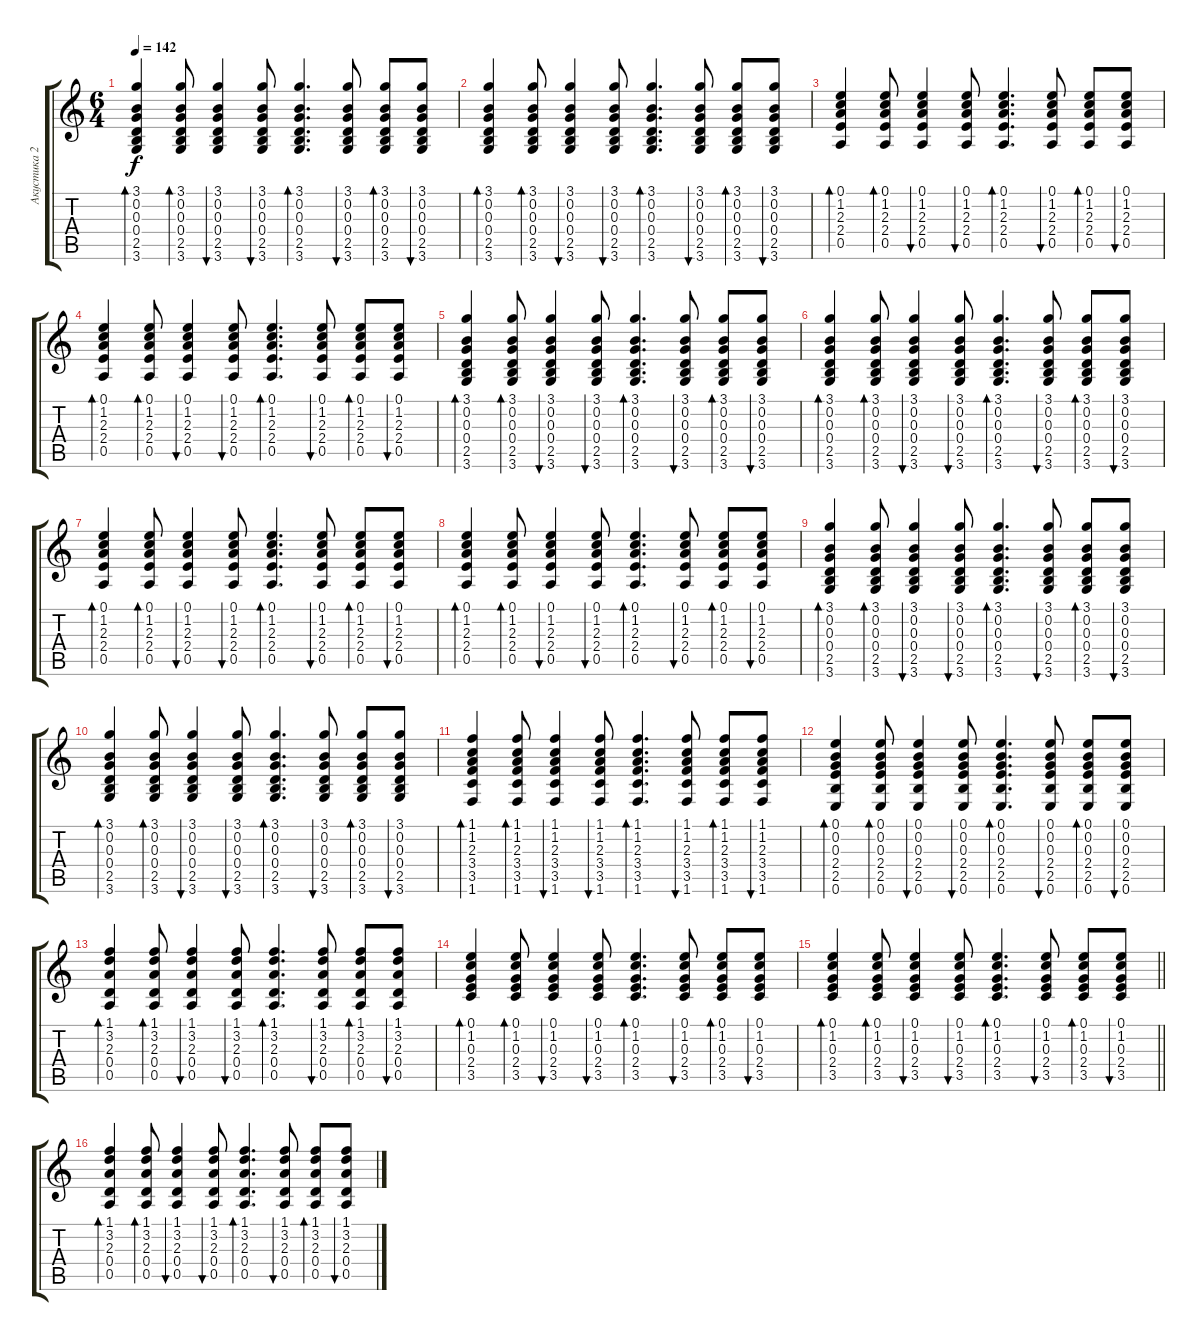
\track ("Акустика 2" "Акустика 2") {instrument acousticguitarsteel}
\staff {score tabs}
\tuning (E4 B3 G3 D3 A2 E2) {hide}
\ts (6 4)
\tempo 142
\clef g2
\ks c
(3.1 0.2 0.3 0.4 2.5 3.6).4{bd 30 dy f} (3.1 0.2 0.3 0.4 2.5 3.6).8{bd 30} (3.1 0.2 0.3 0.4 2.5 3.6).4{bu 30} (3.1 0.2 0.3 0.4 2.5 3.6).8{bu 30} (3.1 0.2 0.3 0.4 2.5 3.6).4{d bd 30} (3.1 0.2 0.3 0.4 2.5 3.6).8{bu 30} (3.1 0.2 0.3 0.4 2.5 3.6).8{bd 30} (3.1 0.2 0.3 0.4 2.5 3.6).8{bu 30} |
(3.1 0.2 0.3 0.4 2.5 3.6).4{bd 30} (3.1 0.2 0.3 0.4 2.5 3.6).8{bd 30} (3.1 0.2 0.3 0.4 2.5 3.6).4{bu 30} (3.1 0.2 0.3 0.4 2.5 3.6).8{bu 30} (3.1 0.2 0.3 0.4 2.5 3.6).4{d bd 30} (3.1 0.2 0.3 0.4 2.5 3.6).8{bu 30} (3.1 0.2 0.3 0.4 2.5 3.6).8{bd 30} (3.1 0.2 0.3 0.4 2.5 3.6).8{bu 30} |
(0.1 1.2 2.3 2.4 0.5).4{bd 30} (0.1 1.2 2.3 2.4 0.5).8{bd 30} (0.1 1.2 2.3 2.4 0.5).4{bu 30} (0.1 1.2 2.3 2.4 0.5).8{bu 30} (0.1 1.2 2.3 2.4 0.5).4{d bd 30} (0.1 1.2 2.3 2.4 0.5).8{bu 30} (0.1 1.2 2.3 2.4 0.5).8{bd 30} (0.1 1.2 2.3 2.4 0.5).8{bu 30} |
(0.1 1.2 2.3 2.4 0.5).4{bd 30} (0.1 1.2 2.3 2.4 0.5).8{bd 30} (0.1 1.2 2.3 2.4 0.5).4{bu 30} (0.1 1.2 2.3 2.4 0.5).8{bu 30} (0.1 1.2 2.3 2.4 0.5).4{d bd 30} (0.1 1.2 2.3 2.4 0.5).8{bu 30} (0.1 1.2 2.3 2.4 0.5).8{bd 30} (0.1 1.2 2.3 2.4 0.5).8{bu 30} |
(3.1 0.2 0.3 0.4 2.5 3.6).4{bd 30} (3.1 0.2 0.3 0.4 2.5 3.6).8{bd 30} (3.1 0.2 0.3 0.4 2.5 3.6).4{bu 30} (3.1 0.2 0.3 0.4 2.5 3.6).8{bu 30} (3.1 0.2 0.3 0.4 2.5 3.6).4{d bd 30} (3.1 0.2 0.3 0.4 2.5 3.6).8{bu 30} (3.1 0.2 0.3 0.4 2.5 3.6).8{bd 30} (3.1 0.2 0.3 0.4 2.5 3.6).8{bu 30} |
(3.1 0.2 0.3 0.4 2.5 3.6).4{bd 30} (3.1 0.2 0.3 0.4 2.5 3.6).8{bd 30} (3.1 0.2 0.3 0.4 2.5 3.6).4{bu 30} (3.1 0.2 0.3 0.4 2.5 3.6).8{bu 30} (3.1 0.2 0.3 0.4 2.5 3.6).4{d bd 30} (3.1 0.2 0.3 0.4 2.5 3.6).8{bu 30} (3.1 0.2 0.3 0.4 2.5 3.6).8{bd 30} (3.1 0.2 0.3 0.4 2.5 3.6).8{bu 30} |
(0.1 1.2 2.3 2.4 0.5).4{bd 30} (0.1 1.2 2.3 2.4 0.5).8{bd 30} (0.1 1.2 2.3 2.4 0.5).4{bu 30} (0.1 1.2 2.3 2.4 0.5).8{bu 30} (0.1 1.2 2.3 2.4 0.5).4{d bd 30} (0.1 1.2 2.3 2.4 0.5).8{bu 30} (0.1 1.2 2.3 2.4 0.5).8{bd 30} (0.1 1.2 2.3 2.4 0.5).8{bu 30} |
(0.1 1.2 2.3 2.4 0.5).4{bd 30} (0.1 1.2 2.3 2.4 0.5).8{bd 30} (0.1 1.2 2.3 2.4 0.5).4{bu 30} (0.1 1.2 2.3 2.4 0.5).8{bu 30} (0.1 1.2 2.3 2.4 0.5).4{d bd 30} (0.1 1.2 2.3 2.4 0.5).8{bu 30} (0.1 1.2 2.3 2.4 0.5).8{bd 30} (0.1 1.2 2.3 2.4 0.5).8{bu 30} |
(3.1 0.2 0.3 0.4 2.5 3.6).4{bd 30} (3.1 0.2 0.3 0.4 2.5 3.6).8{bd 30} (3.1 0.2 0.3 0.4 2.5 3.6).4{bu 30} (3.1 0.2 0.3 0.4 2.5 3.6).8{bu 30} (3.1 0.2 0.3 0.4 2.5 3.6).4{d bd 30} (3.1 0.2 0.3 0.4 2.5 3.6).8{bu 30} (3.1 0.2 0.3 0.4 2.5 3.6).8{bd 30} (3.1 0.2 0.3 0.4 2.5 3.6).8{bu 30} |
(3.1 0.2 0.3 0.4 2.5 3.6).4{bd 30} (3.1 0.2 0.3 0.4 2.5 3.6).8{bd 30} (3.1 0.2 0.3 0.4 2.5 3.6).4{bu 30} (3.1 0.2 0.3 0.4 2.5 3.6).8{bu 30} (3.1 0.2 0.3 0.4 2.5 3.6).4{d bd 30} (3.1 0.2 0.3 0.4 2.5 3.6).8{bu 30} (3.1 0.2 0.3 0.4 2.5 3.6).8{bd 30} (3.1 0.2 0.3 0.4 2.5 3.6).8{bu 30} |
(1.1 1.2 2.3 3.4 3.5 1.6).4{bd 30} (1.1 1.2 2.3 3.4 3.5 1.6).8{bd 30} (1.1 1.2 2.3 3.4 3.5 1.6).4{bu 30} (1.1 1.2 2.3 3.4 3.5 1.6).8{bu 30} (1.1 1.2 2.3 3.4 3.5 1.6).4{d bd 30} (1.1 1.2 2.3 3.4 3.5 1.6).8{bu 30} (1.1 1.2 2.3 3.4 3.5 1.6).8{bd 30} (1.1 1.2 2.3 3.4 3.5 1.6).8{bu 30} |
(0.1 0.2 0.3 2.4 2.5 0.6).4{bd 30} (0.1 0.2 0.3 2.4 2.5 0.6).8{bd 30} (0.1 0.2 0.3 2.4 2.5 0.6).4{bu 30} (0.1 0.2 0.3 2.4 2.5 0.6).8{bu 30} (0.1 0.2 0.3 2.4 2.5 0.6).4{d bd 30} (0.1 0.2 0.3 2.4 2.5 0.6).8{bu 30} (0.1 0.2 0.3 2.4 2.5 0.6).8{bd 30} (0.1 0.2 0.3 2.4 2.5 0.6).8{bu 30} |
(1.1 3.2 2.3 0.4 0.5).4{bd 30} (1.1 3.2 2.3 0.4 0.5).8{bd 30} (1.1 3.2 2.3 0.4 0.5).4{bu 30} (1.1 3.2 2.3 0.4 0.5).8{bu 30} (1.1 3.2 2.3 0.4 0.5).4{d bd 30} (1.1 3.2 2.3 0.4 0.5).8{bu 30} (1.1 3.2 2.3 0.4 0.5).8{bd 30} (1.1 3.2 2.3 0.4 0.5).8{bu 30} |
(0.1 1.2 0.3 2.4 3.5).4{bd 30} (0.1 1.2 0.3 2.4 3.5).8{bd 30} (0.1 1.2 0.3 2.4 3.5).4{bu 30} (0.1 1.2 0.3 2.4 3.5).8{bu 30} (0.1 1.2 0.3 2.4 3.5).4{d bd 30} (0.1 1.2 0.3 2.4 3.5).8{bu 30} (0.1 1.2 0.3 2.4 3.5).8{bd 30} (0.1 1.2 0.3 2.4 3.5).8{bu 30} |
\barLineRight lightlight
(0.1 1.2 0.3 2.4 3.5).4{bd 30} (0.1 1.2 0.3 2.4 3.5).8{bd 30} (0.1 1.2 0.3 2.4 3.5).4{bu 30} (0.1 1.2 0.3 2.4 3.5).8{bu 30} (0.1 1.2 0.3 2.4 3.5).4{d bd 30} (0.1 1.2 0.3 2.4 3.5).8{bu 30} (0.1 1.2 0.3 2.4 3.5).8{bd 30} (0.1 1.2 0.3 2.4 3.5).8{bu 30} |
(1.1 3.2 2.3 0.4 0.5).4{bd 30} (1.1 3.2 2.3 0.4 0.5).8{bd 30} (1.1 3.2 2.3 0.4 0.5).4{bu 30} (1.1 3.2 2.3 0.4 0.5).8{bu 30} (1.1 3.2 2.3 0.4 0.5).4{d bd 30} (1.1 3.2 2.3 0.4 0.5).8{bu 30} (1.1 3.2 2.3 0.4 0.5).8{bd 30} (1.1 3.2 2.3 0.4 0.5).8{bu 30}
